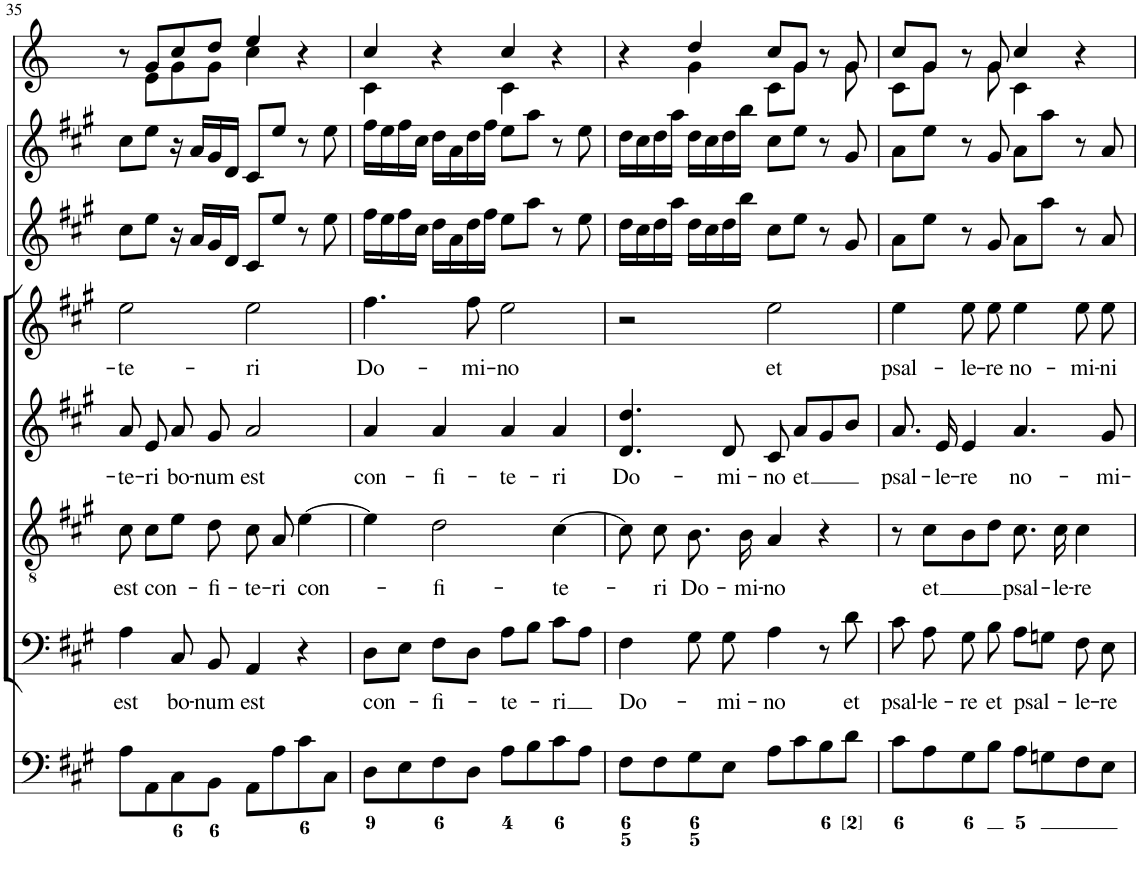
**kern	**kern	**text	**kern	**text	**kern	**text	**kern	**text	**kern	**kern	**kern
*part8	*part7	*part7	*part6	*part6	*part5	*part5	*part4	*part4	*part3	*part2	*part1
*staff8	*staff7	*staff7	*staff6	*staff6	*staff5	*staff5	*staff4	*staff4	*staff3	*staff2	*staff1
*I"Organ	*I"Voice	*	*I"Tenor	*	*I"Alto	*	*I"Voice	*	*I"Violin	*I"Violini	*I"Corni in A
*	*	*	*	*	*	*	*	*	*I'Vln	*I'Vln	*
!!LO:PB:g=z
*clefF4	*clefF4	*	*clefGv2	*	*clefG2	*	*clefG2	*	*clefG2	*clefG2	*clefG2
*	*	*	*	*	*	*	*	*	*	*	*Trd2c3
*k[f#c#g#]	*k[f#c#g#]	*	*k[f#c#g#]	*	*k[f#c#g#]	*	*k[f#c#g#]	*	*k[f#c#g#]	*k[f#c#g#]	*k[]
*M4/4	*M4/4	*	*M4/4	*	*M4/4	*	*M4/4	*	*M4/4	*M4/4	*M4/4
*met(c)	*met(c)	*	*met(c)	*	*met(c)	*	*met(c)	*	*met(c)	*met(c)	*met(c)
=35	=35	=35	=35	=35	=35	=35	=35	=35	=35	=35	=35
!	!	!LO:LY:b	!	!LO:LY:b	!	!LO:LY:b	!	!LO:LY:b	!	!	!
*	*	*	*	*	*	*	*	*	*	*	*^
8A\L	4A\	est	8c#\	est	8a/	-te-	2ee\	-te-	8cc#\L	8cc#\L	8r	8ryy
!	!	!	!	!LO:LY:b	!	!LO:LY:b	!	!	!	!	!	!
8AA\	.	.	8c#\L	con-	8e/	-ri	.	.	8ee\J	8ee\J	8g/L	8e\L
!	!	!LO:LY:b	!	!	!	!LO:LY:b	!	!	!	!	!	!
8C#\	8C#/	bo-	8e\J	.	8a/	bo-	.	.	16r	16r	8cc/	8g\
.	.	.	.	.	.	.	.	.	16a/LL	16a/LL	.	.
!	!	!LO:LY:b	!	!LO:LY:b	!	!LO:LY:b	!	!	!	!	!	!
8BB\J	8BB/	-num	8d\	-fi-	8g#/	-num	.	.	16g#/	16g#/	8dd/J	8g\J
.	.	.	.	.	.	.	.	.	16d/JJ	16d/JJ	.	.
!	!	!LO:LY:b	!	!LO:LY:b	!	!LO:LY:b	!	!LO:LY:b	!	!	!	!
8AA\L	4AA/	est	8c#\	-te-	2a/	est	2ee\	-ri	8c#/L	8c#/L	4ee/	4cc\
!	!	!	!	!LO:LY:b	!	!	!	!	!	!	!	!
8A\	.	.	8A/	-ri	.	.	.	.	8ee/J	8ee/J	.	.
!	!	!	!	!LO:LY:b	!	!	!	!	!	!	!	!
8c#\	4r	.	[4e\	con-	.	.	.	.	8r	8r	4r	4ryy
8C#\J	.	.	.	.	.	.	.	.	8ee\	8ee\	.	.
=36	=36	=36	=36	=36	=36	=36	=36	=36	=36	=36	=36	=36
!	!	!LO:LY:b	!	!	!	!LO:LY:b	!	!LO:LY:b	!	!	!	!
8D\L	8D\L	con-	4e\]	.	4a/	con-	4.ff#\	Do-	16ff#\LL	16ff#\LL	4cc/	4c\
.	.	.	.	.	.	.	.	.	16ee\	16ee\	.	.
8E\	8E\J	.	.	.	.	.	.	.	16ff#\	16ff#\	.	.
.	.	.	.	.	.	.	.	.	16cc#\JJ	16cc#\JJ	.	.
!	!	!LO:LY:b	!	!LO:LY:b	!	!LO:LY:b	!	!	!	!	!	!
8F#\	8F#\L	-fi-	2d\	-fi-	4a/	-fi-	.	.	16dd\LL	16dd\LL	4r	4ryy
.	.	.	.	.	.	.	.	.	16a\	16a\	.	.
!	!	!	!	!	!	!	!	!LO:LY:b	!	!	!	!
8D\J	8D\J	.	.	.	.	.	8ff#\	-mi-	16dd\	16dd\	.	.
.	.	.	.	.	.	.	.	.	16ff#\JJ	16ff#\JJ	.	.
!	!	!LO:LY:b	!	!	!	!LO:LY:b	!	!LO:LY:b	!	!	!	!
8A\L	8A\L	-te-	.	.	4a/	-te-	2ee\	-no	8ee\L	8ee\L	4cc/	4c\
8B\	8B\J	.	.	.	.	.	.	.	8aa\J	8aa\J	.	.
!	!	!LO:LY:b	!	!LO:LY:b	!	!LO:LY:b	!	!	!	!	!	!
8c#\	8c#\L	-ri	[4c#\	-te-	4a/	-ri	.	.	8r	8r	4r	4ryy
8A\J	8A\J	.	.	.	.	.	.	.	8ee\	8ee\	.	.
=37	=37	=37	=37	=37	=37	=37	=37	=37	=37	=37	=37	=37
!	!	!LO:LY:b	!	!	!	!LO:LY:b	!	!	!	!	!	!
8F#\L	4F#\	Do-	8c#\]	.	4.d/ 4.dd/	Do-	2r	.	16dd\LL	16dd\LL	4r	4ryy
.	.	.	.	.	.	.	.	.	16cc#\	16cc#\	.	.
!	!	!	!	!LO:LY:b	!	!	!	!	!	!	!	!
8F#\	.	.	8c#\	-ri	.	.	.	.	16dd\	16dd\	.	.
.	.	.	.	.	.	.	.	.	16aa\JJ	16aa\JJ	.	.
!	!	!	!	!LO:LY:b	!	!	!	!	!	!	!	!
8G#\	8G#\	.	8.B\	Do-	.	.	.	.	16dd\LL	16dd\LL	4dd/	4g\
.	.	.	.	.	.	.	.	.	16cc#\	16cc#\	.	.
!	!	!LO:LY:b	!	!	!	!LO:LY:b	!	!	!	!	!	!
8E\J	8G#\	-mi-	.	.	8d/	-mi-	.	.	16dd\	16dd\	.	.
!	!	!	!	!LO:LY:b	!	!	!	!	!	!	!	!
.	.	.	16B\	-mi-	.	.	.	.	16bb\JJ	16bb\JJ	.	.
!	!	!LO:LY:b	!	!LO:LY:b	!	!LO:LY:b	!	!LO:LY:b	!	!	!	!
8A\L	4A\	-no	4A/	-no	8c#/	-no	2ee\	et	8cc#\L	8cc#\L	8cc/L	8c\L
!	!	!	!	!	!	!LO:LY:b	!	!	!	!	!	!
8c#\	.	.	.	.	8a/L	et	.	.	8ee\J	8ee\J	8g/J	8g\J
8B\	8r	.	4r	.	8g#/	.	.	.	8r	8r	8r	8ryy
!	!	!LO:LY:b	!	!	!	!	!	!	!	!	!	!
8d\J	8d\	et	.	.	8b/J	.	.	.	8g#/	8g#/	8g/	8g\
=38	=38	=38	=38	=38	=38	=38	=38	=38	=38	=38	=38	=38
!	!	!LO:LY:b	!	!	!	!LO:LY:b	!	!LO:LY:b	!	!	!	!
8c#\L	8c#\	psal-	8r	.	8.a/	psal-	4ee\	psal-	8a\L	8a\L	8cc/L	8c\L
!	!	!LO:LY:b	!	!LO:LY:b	!	!	!	!	!	!	!	!
8A\	8A\	-le-	8c#\L	et	.	.	.	.	8ee\J	8ee\J	8g/J	8g\J
!	!	!	!	!	!	!LO:LY:b	!	!	!	!	!	!
.	.	.	.	.	16e/	-le-	.	.	.	.	.	.
!	!	!LO:LY:b	!	!	!	!LO:LY:b	!	!LO:LY:b	!	!	!	!
8G#\	8G#\	-re	8B\	.	4e/	-re	8ee\L	-le-	8r	8r	8r	8ryy
!	!	!LO:LY:b	!	!	!	!	!	!LO:LY:b	!	!	!	!
8B\J	8B\	et	8d\J	.	.	.	8ee\J	-re	8g#/	8g#/	8g/	8g\
!	!	!LO:LY:b	!	!LO:LY:b	!	!LO:LY:b	!	!LO:LY:b	!	!	!	!
8A\L	8A\L	psal-	8.c#\	psal-	4.a/	no-	4ee\	no-	8a\L	8a\L	4cc/	4c\
8Gn\	8Gn\J	.	.	.	.	.	.	.	8aa\J	8aa\J	.	.
!	!	!	!	!LO:LY:b	!	!	!	!	!	!	!	!
.	.	.	16c#\	-le-	.	.	.	.	.	.	.	.
!	!	!LO:LY:b	!	!LO:LY:b	!	!	!	!LO:LY:b	!	!	!	!
8F#\	8F#\	-le-	4c#\	-re	.	.	8ee\L	-mi-	8r	8r	4r	4ryy
!	!	!LO:LY:b	!	!	!	!LO:LY:b	!	!LO:LY:b	!	!	!	!
8E\J	8E\	-re	.	.	8g#/	-mi-	8ee\J	-ni	8a/	8a/	.	.
*	*	*	*	*	*	*	*	*	*	*	*v	*v
=	=	=	=	=	=	=	=	=	=	=	=
*-	*-	*-	*-	*-	*-	*-	*-	*-	*-	*-	*-
